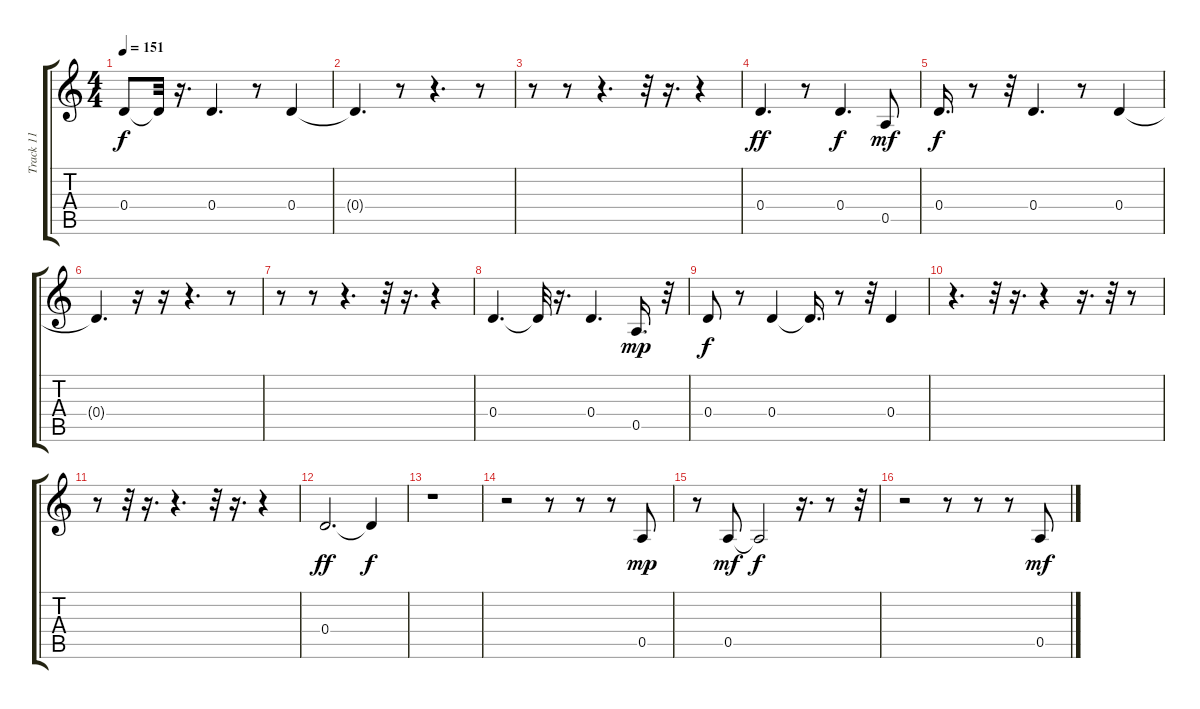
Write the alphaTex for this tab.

\track ("Track 11" "Track 11") {instrument electricbasspick}
\staff {score tabs}
\tuning (E4 B3 G3 D3 A2 E2) {hide}
\ts (4 4)
\tempo 151
\clef g2
\ks c
0.4.8{dy f} 0.4{t}.32 r.16{d} 0.4.4{d} r.8 0.4.4 |
0.4{t}.4{d} r.8 r.4{d} r.8 |
r.8 r.8 r.4{d} r.32 r.16{d} r.4 |
0.4.4{d dy ff} r.8 0.4.4{d dy f} 0.5.8{dy mf} |
0.4.16{d dy f} r.8 r.32 0.4.4{d} r.8 0.4.4 |
0.4{t}.4{d} r.16 r.16 r.4{d} r.8 |
r.8 r.8 r.4{d} r.32 r.16{d} r.4 |
0.4.4{d} 0.4{t}.32 r.16{d} 0.4.4{d} 0.5.16{d dy mp} r.32 |
0.4.8{dy f} r.8 0.4.4 0.4{t}.16{d} r.8 r.32 0.4.4 |
r.4{d} r.32 r.16{d} r.4 r.16{d} r.32 r.8 |
r.8 r.32 r.16{d} r.4{d} r.32 r.16{d} r.4 |
0.4.2{d dy ff} 0.4{t}.4{dy f} |
r.1 |
r.2 r.8 r.8 r.8 0.5.8{dy mp} |
r.8 0.5.8{dy mf} 0.5{t}.2{dy f} r.16{d} r.8 r.32 |
r.2 r.8 r.8 r.8 0.5.8{dy mf}
